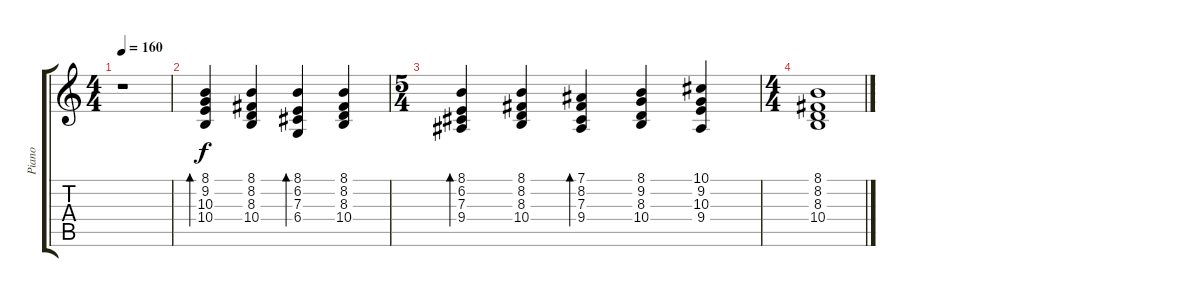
\track ("Piano " "Piano ") {instrument acousticgrandpiano}
\staff {score tabs}
\tuning (Eb4 Bb3 Gb3 Db3 Ab2 Eb2) {hide}
\ts (4 4)
\tempo 160
\clef g2
\ks c
r.1{dy f} |
(8.1 9.2 10.3 10.4).4{bd 480 instrument harpsichord} (8.1 8.2 8.3 10.4).4 (8.1 6.2 7.3 6.4).4{bd 480} (8.1 8.2 8.3 10.4).4 |
\ts (5 4)
(8.1 6.2 7.3 9.4).4{bd 480} (8.1 8.2 8.3 10.4).4 (7.1 8.2 7.3 9.4).4{bd 480} (8.1 9.2 8.3 10.4).4 (10.1 9.2 10.3 9.4).4 |
\ts (4 4)
\section ("" "")
(8.1 8.2 8.3 10.4).1
